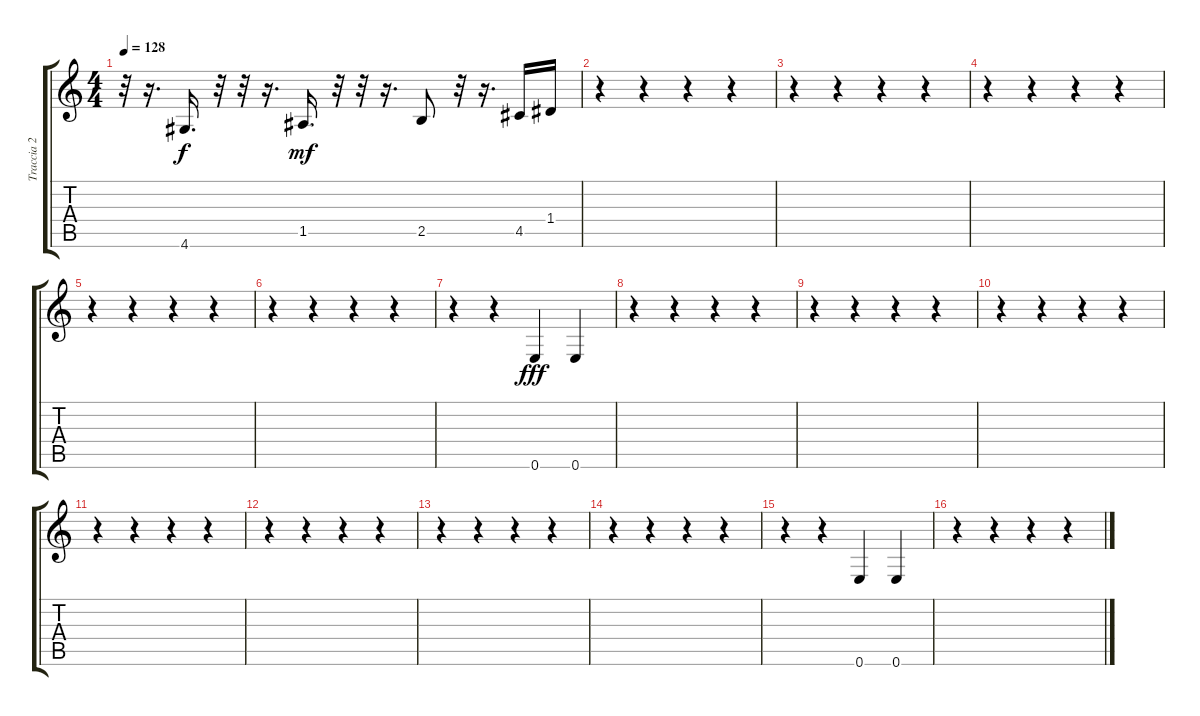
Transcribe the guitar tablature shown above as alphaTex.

\track ("Traccia 2" "Traccia 2") {instrument fretlessbass}
\staff {score tabs}
\tuning (E4 B3 G3 D3 A2 E2) {hide}
\ts (4 4)
\tempo 128
\clef g2
\ks c
r.32{dy mf} r.16{d} 4.6.16{d dy f} r.32 r.32 r.16{d} 1.5.16{d dy mf} r.32 r.32 r.16{d} 2.5.8 r.32 r.16{d} 4.5.16 1.4.16 |
r.4 r.4 r.4 r.4 |
r.4 r.4 r.4 r.4 |
r.4 r.4 r.4 r.4 |
r.4 r.4 r.4 r.4 |
r.4 r.4 r.4 r.4 |
r.4 r.4 0.6.4{dy fff} 0.6.4 |
r.4 r.4 r.4 r.4 |
r.4 r.4 r.4 r.4 |
r.4 r.4 r.4 r.4 |
r.4 r.4 r.4 r.4 |
r.4 r.4 r.4 r.4 |
r.4 r.4 r.4 r.4 |
r.4 r.4 r.4 r.4 |
r.4 r.4 0.6.4 0.6.4 |
r.4 r.4 r.4 r.4
